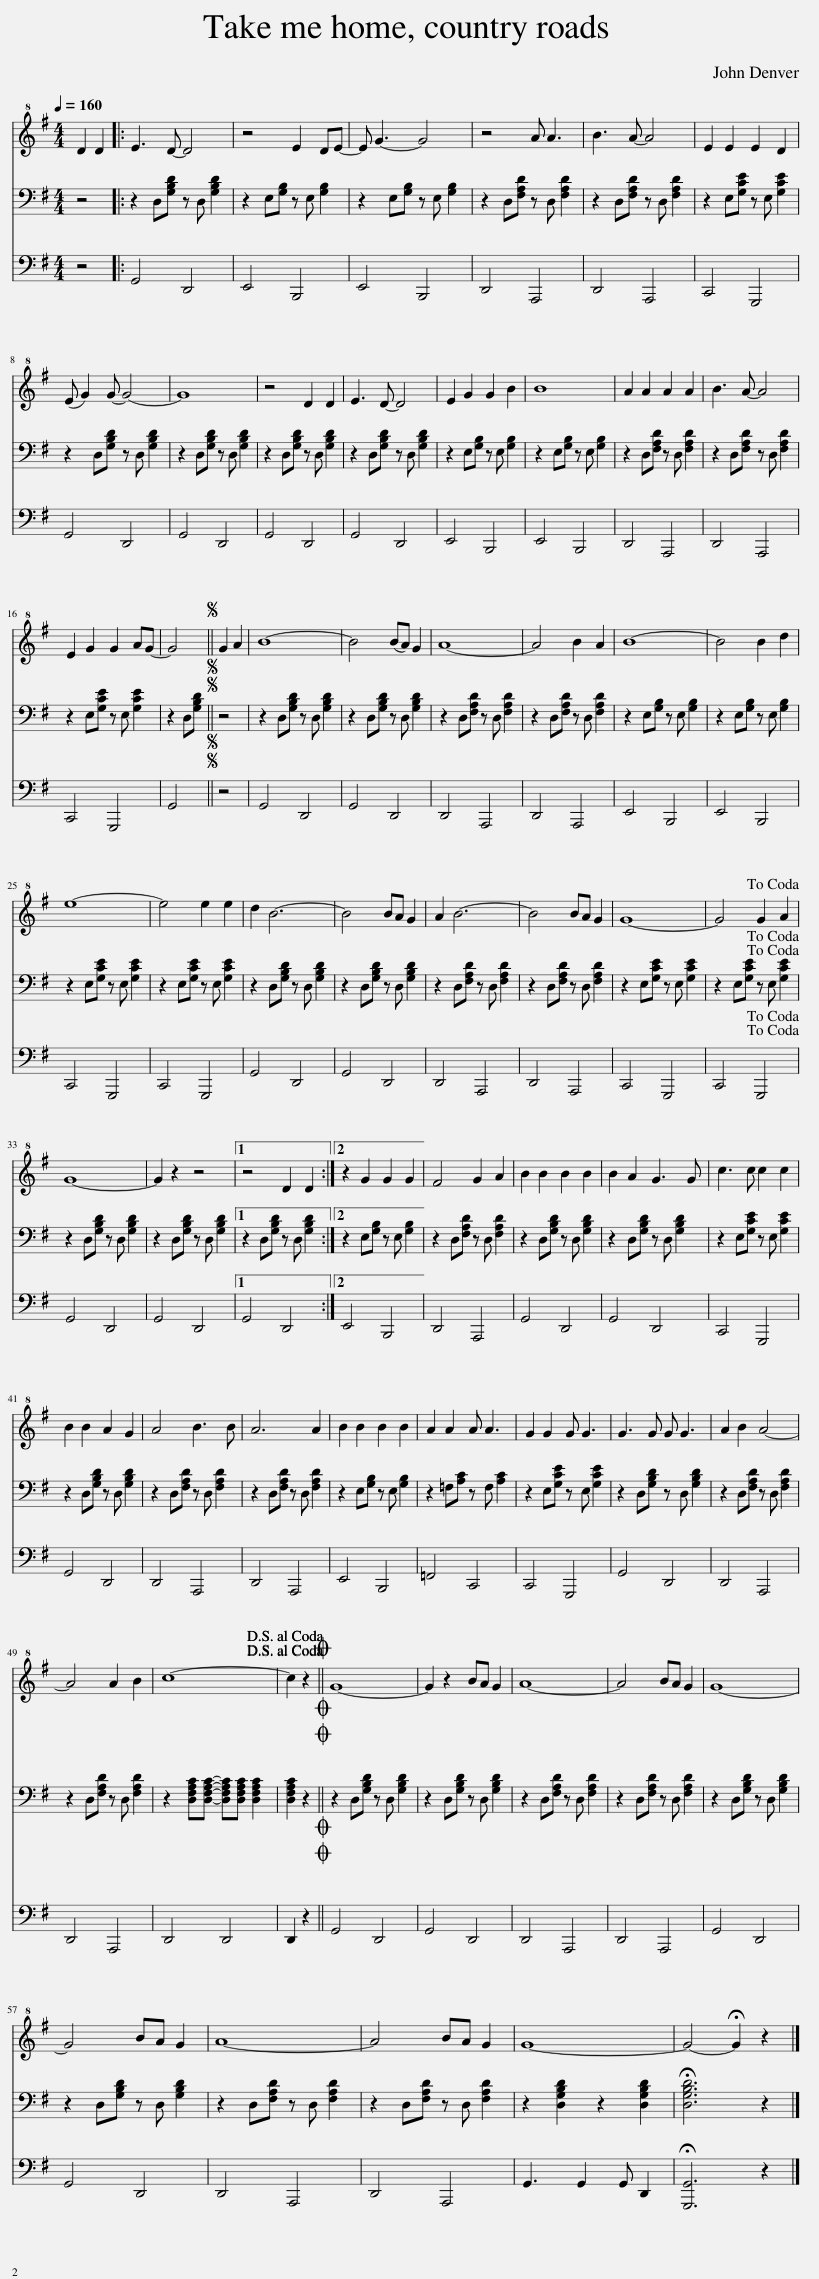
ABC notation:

X:1
%%score 1 2 3
L:1/8
Q:1/4=160
M:4/4
I:linebreak $
K:G
V:1 treble+8
V:2 bass
V:3 bass
V:1
 D2 D2 |: E3 D- D4 | z4 E2 DE- | E G3- G4 | z4 A A3 | %5
 B3 A- A4 | E2 E2 E2 D2 |$ (E G2) G- G4- | G8 | z4 D2 D2 | %10
 E3 D- D4 | E2 G2 G2 B2 | B8 | A2 A2 A2 A2 | B3 A- A4 |$ %15
 E2 G2 G2 AG- | G4 ||S G2 A2 | B8- | B4 (BA) G2 | %20
 A8- | A4 B2 A2 | B8- | B4 B2 d2 |$ e8- | %25
 e4 e2 e2 | d2 B6- | B4 BA G2 | A2 B6- | B4 BA G2 | %30
 G8- | G4 G2 A2!dacoda! |$ G8- | G2 z2 z4 |1 z4 D2 D2 :|2 %35
 z2 G2 G2 G2 || F4 G2 A2 | B2 B2 B2 B2 | B2 A2 G3 G | c3 c c2 c2 |$ %40
 B2 B2 A2 G2 | A4 B3 B | A6 A2 | B2 B2 B2 B2 | A2 A2 A A3 | %45
 G2 G2 G G3 | G3 G G G3 | A2 B2 A4- |$ A4 A2 B2 | c8- | %50
 c2 z2 ||O G8- | G2 z2 BA G2 | A8- | A4 BA G2 | %55
 G8- |$ G4 BA G2 | A8- | A4 BA G2 | G8- | %60
 G4- !fermata!G2 z2 |] %61
V:2
 z4 |: z2 D,[G,B,D] z D, [G,B,D]2 | z2 E,[G,B,] z E, [G,B,]2 | z2 E,[G,B,] z E, [G,B,]2 | z2 D,[F,A,D] z D, [F,A,D]2 | %5
 z2 D,[F,A,D] z D, [F,A,D]2 | z2 E,[G,CE] z E, [G,CE]2 |$ z2 D,[G,B,D] z D, [G,B,D]2 | z2 D,[G,B,D] z D, [G,B,D]2 | z2 D,[G,B,D] z D, [G,B,D]2 | %10
 z2 D,[G,B,D] z D, [G,B,D]2 | z2 E,[G,B,] z E, [G,B,]2 | z2 E,[G,B,] z E, [G,B,]2 | z2 D,[F,A,D] z D, [F,A,D]2 | z2 D,[F,A,D] z D, [F,A,D]2 |$ %15
 z2 E,[G,CE] z E, [G,CE]2 | z2 D,[G,B,D] || z4 | z2 D,[G,B,D] z D, [G,B,D]2 | z2 D,[G,B,D] z D, [G,B,D]2 | %20
 z2 D,[F,A,D] z D, [F,A,D]2 | z2 D,[F,A,D] z D, [F,A,D]2 | z2 E,[G,B,] z E, [G,B,]2 | z2 E,[G,B,] z E, [G,B,]2 |$ z2 E,[G,CE] z E, [G,CE]2 | %25
 z2 E,[G,CE] z E, [G,CE]2 | z2 D,[G,B,D] z D, [G,B,D]2 | z2 D,[G,B,D] z D, [G,B,D]2 | z2 D,[F,A,D] z D, [F,A,D]2 | z2 D,[F,A,D] z D, [F,A,D]2 | %30
 z2 E,[G,CE] z E, [G,CE]2 | z2 E,[G,CE] z E, [G,CE]2 |$ z2 D,[G,B,D] z D, [G,B,D]2 | z2 D,[G,B,D] z D, [G,B,D]2 |1 z2 D,[G,B,D] z D, [G,B,D]2 :|2 %35
 z2 E,[G,B,] z E, [G,B,]2 || z2 D,[F,A,D] z D, [F,A,D]2 | z2 D,[G,B,D] z D, [G,B,D]2 | z2 D,[G,B,D] z D, [G,B,D]2 | z2 E,[G,CE] z E, [G,CE]2 |$ %40
 z2 D,[G,B,D] z D, [G,B,D]2 | z2 D,[F,A,D] z D, [F,A,D]2 | z2 D,[F,A,D] z D, [F,A,D]2 | z2 E,[G,B,] z E, [G,B,]2 | z2 =F,[A,C] z F, [A,C]2 | %45
 z2 E,[G,CE] z E, [G,CE]2 | z2 D,[G,B,D] z D, [G,B,D]2 | z2 D,[F,A,D] z D, [F,A,D]2 |$ z2 D,[F,A,D] z D, [F,A,D]2 | z2 [D,F,A,C][D,F,A,C]- [D,F,A,C][D,F,A,C] [D,F,A,C]2 | %50
 [D,F,A,C]2 z2 || z2 D,[G,B,D] z D, [G,B,D]2 | z2 D,[G,B,D] z D, [G,B,D]2 | z2 D,[F,A,D] z D, [F,A,D]2 | z2 D,[F,A,D] z D, [F,A,D]2 | %55
 z2 D,[G,B,D] z D, [G,B,D]2 |$ z2 D,[G,B,D] z D, [G,B,D]2 | z2 D,[F,A,D] z D, [F,A,D]2 | z2 D,[F,A,D] z D, [F,A,D]2 | z2 [D,G,B,D]2 z2 [D,G,B,D]2 | %60
 !fermata![D,G,B,D]6 z2 |] %61
V:3
 z4 |: G,,4 D,,4 | E,,4 B,,,4 | E,,4 B,,,4 | D,,4 A,,,4 | %5
 D,,4 A,,,4 | C,,4 G,,,4 |$ G,,4 D,,4 | G,,4 D,,4 | G,,4 D,,4 | %10
 G,,4 D,,4 | E,,4 B,,,4 | E,,4 B,,,4 | D,,4 A,,,4 | D,,4 A,,,4 |$ %15
 C,,4 G,,,4 | G,,4 || z4 | G,,4 D,,4 | G,,4 D,,4 | %20
 D,,4 A,,,4 | D,,4 A,,,4 | E,,4 B,,,4 | E,,4 B,,,4 |$ C,,4 G,,,4 | %25
 C,,4 G,,,4 | G,,4 D,,4 | G,,4 D,,4 | D,,4 A,,,4 | D,,4 A,,,4 | %30
 C,,4 G,,,4 | C,,4 G,,,4 |$ G,,4 D,,4 | G,,4 D,,4 |1 G,,4 D,,4 :|2 %35
 E,,4 B,,,4 || D,,4 A,,,4 | G,,4 D,,4 | G,,4 D,,4 | C,,4 G,,,4 |$ %40
 G,,4 D,,4 | D,,4 A,,,4 | D,,4 A,,,4 | E,,4 B,,,4 | =F,,4 C,,4 | %45
 C,,4 G,,,4 | G,,4 D,,4 | D,,4 A,,,4 |$ D,,4 A,,,4 | D,,4 D,,4 | %50
 D,,2 z2 || G,,4 D,,4 | G,,4 D,,4 | D,,4 A,,,4 | D,,4 A,,,4 | %55
 G,,4 D,,4 |$ G,,4 D,,4 | D,,4 A,,,4 | D,,4 A,,,4 | G,,3 G,,2 G,, D,,2 | %60
 !fermata![G,,,G,,]6 z2 |] %61
